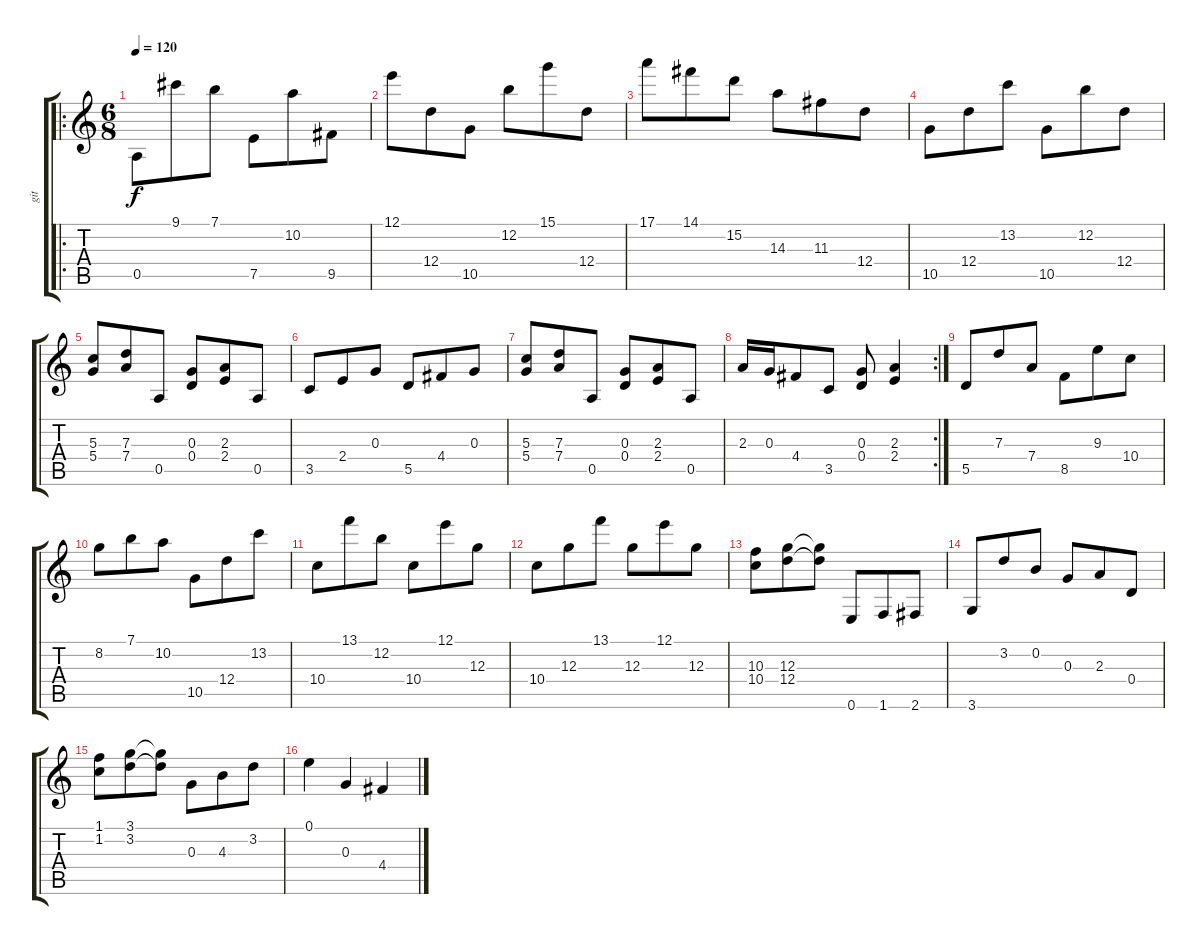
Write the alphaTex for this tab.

\track ("git" "git") {instrument distortionguitar}
\staff {score tabs}
\tuning (E4 B3 G3 D3 A2 E2) {hide}
\ro
\ts (6 8)
\tempo 120
\clef g2
\ks c
0.5.8{dy f instrument distortionguitar} 9.1.8 7.1.8 7.5.8 10.2.8 9.5.8 |
12.1.8 12.4.8 10.5.8 12.2.8 15.1.8 12.4.8 |
17.1.8 14.1.8 15.2.8 14.3.8 11.3.8 12.4.8 |
10.5.8 12.4.8 13.2.8 10.5.8 12.2.8 12.4.8 |
(5.3 5.4).8 (7.3 7.4).8 0.5.8 (0.3 0.4).8 (2.3 2.4).8 0.5.8 |
3.5.8 2.4.8 0.3.8 5.5.8 4.4.8 0.3.8 |
(5.3 5.4).8 (7.3 7.4).8 0.5.8 (0.3 0.4).8 (2.3 2.4).8 0.5.8 |
\rc 2
2.3.16 0.3.16 4.4.8 3.5.8 (0.3 0.4).8 (2.3 2.4).4 |
5.5.8 7.3.8 7.4.8 8.5.8 9.3.8 10.4.8 |
8.2.8 7.1.8 10.2.8 10.5.8 12.4.8 13.2.8 |
10.4.8 13.1.8 12.2.8 10.4.8 12.1.8 12.3.8 |
10.4.8 12.3.8 13.1.8 12.3.8 12.1.8 12.3.8 |
(10.3 10.4).8 (12.3 12.4).8 (12.3{t} 12.4{t}).8 0.6.8 1.6.8 2.6.8 |
3.6.8 3.2.8 0.2.8 0.3.8 2.3.8 0.4.8 |
(1.1 1.2).8 (3.1 3.2).8 (3.1{t} 3.2{t}).8 0.3.8 4.3.8 3.2.8 |
0.1.4 0.3.4 4.4.4
